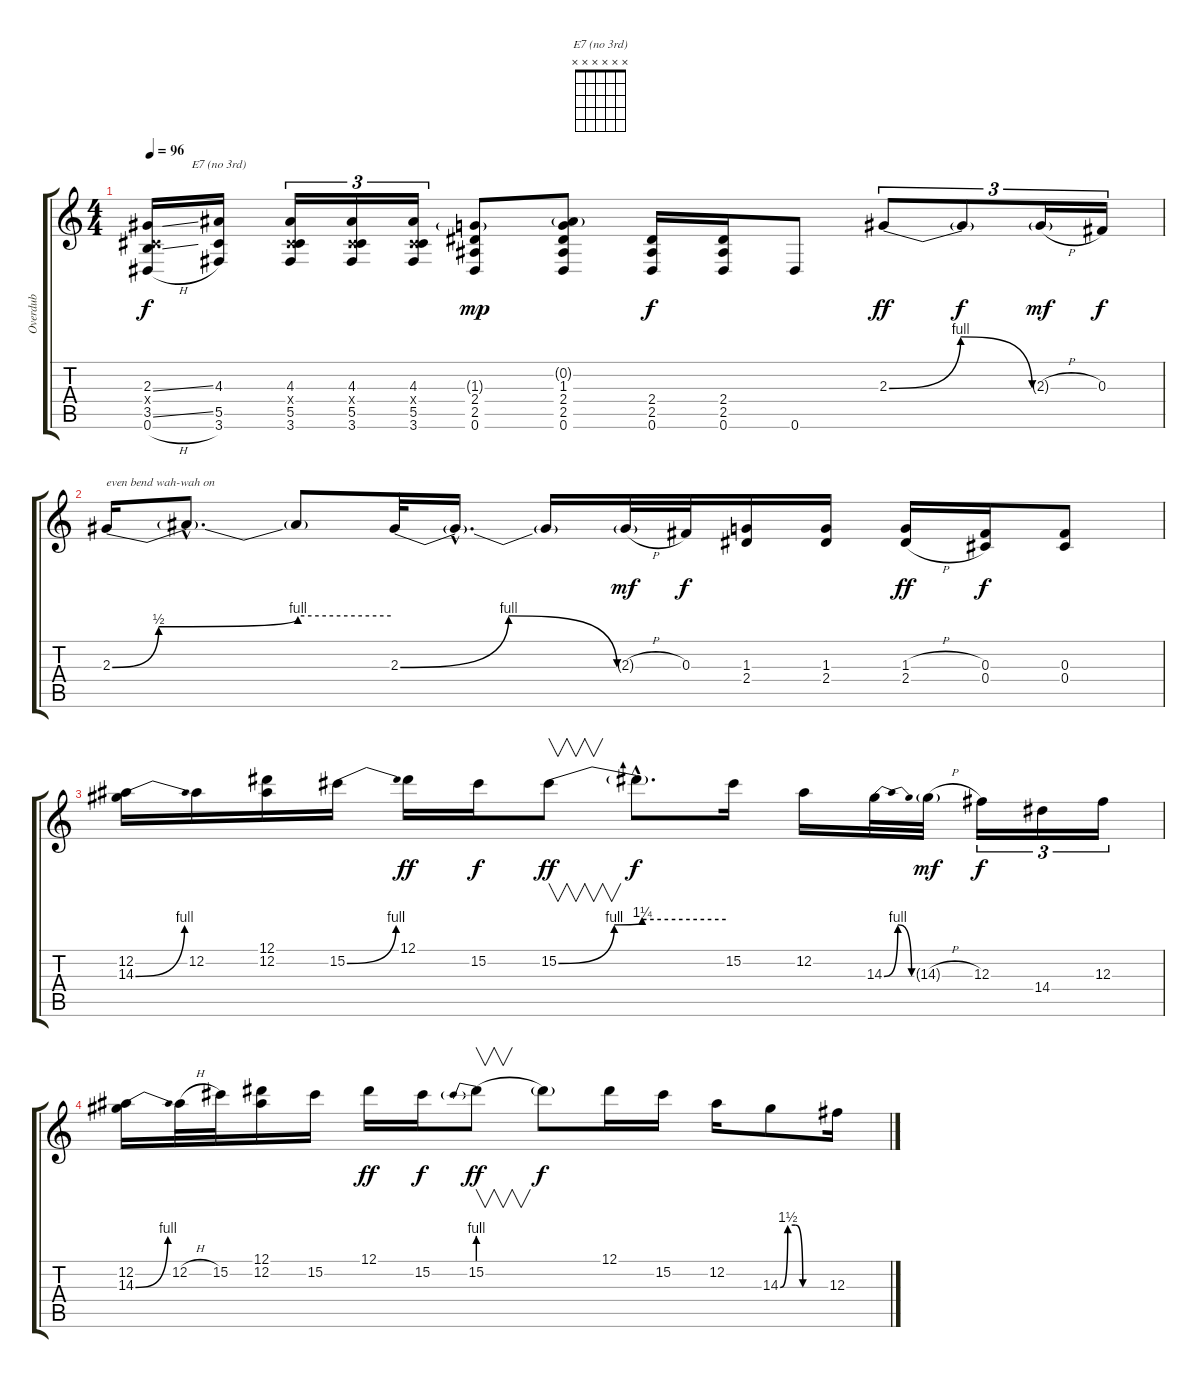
\track ("Overdub" "Overdub") {instrument fretlessbass}
\staff {score tabs}
\tuning (Eb4 Bb3 Gb3 Db3 Ab2 Eb2) {hide}
\chord ("E7 (no 3rd)" x x x x x x) {firstfret 0}
\ts (4 4)
\tempo 96
\clef g2
\ks c
(2.3{ss} 0.4{x} 3.5{ss} 0.6{h}).16{dy f} (4.3 5.5 3.6).16{ch "E7 (no 3rd)"} (4.3 0.4{x} 5.5 3.6).16{tu (3 2)} (4.3 0.4{x} 5.5 3.6).16{tu (3 2)} (4.3 0.4{x} 5.5 3.6).16{tu (3 2)} (1.3{g} 2.4 2.5 0.6).8{dy mp} (0.2{g} 1.3 2.4 2.5 0.6).8 (2.4 2.5 0.6).16{dy f} (2.4 2.5 0.6).16 0.6.8 2.3{be (bendrelease 0 0 10 4 20 4 60 0)}.8{tu (3 2) dy ff} 2.3{t}.8{tu (3 2) dy f} 2.3{h g}.16{tu (3 2) dy mf} 0.3.16{tu (3 2) dy f} |
2.3{be (custom 0 0 10 2 40 4 60 4)}.16{txt "even bend wah-wah on"} 2.3{hac t}.8{d} 2.3{t}.8 2.3{be (bendrelease 0 0 5 4 20 4 60 0)}.32 2.3{hac t}.16{d} 2.3{t}.16 2.3{h g}.32{dy mf} 0.3.32{dy f} (1.3 2.4).16 (1.3 2.4).16 (1.3{h} 2.4{h}).16{dy ff} (0.3 0.4).16{dy f} (0.3 0.4).8 |
(12.2 14.3{be (bend 0 0 60 4)}).16 12.2.16 (12.1 12.2).16 15.2{be (bend 0 0 60 4)}.16 12.1.16{dy ff} 15.2.16{dy f} 15.2{be (custom 0 0 20 4 30 5 60 5)}.8{v dy ff} 15.2{hac t}.8{d dy f} 15.2.16 12.2.16 14.3{be (bendrelease 0 0 15 4 30 4 60 0)}.32 14.3{h g}.32{dy mf} 12.3.16{tu (3 2) dy f} 14.4.16{tu (3 2)} 12.3.16{tu (3 2)} |
(12.2 14.3{be (bend 0 0 60 4)}).16 12.2{h}.32 15.2.32 (12.1 12.2).16 15.2.16 12.1.16{dy ff} 15.2.16{dy f} 15.2{be (prebend 0 4 60 4)}.8{v dy ff} 15.2{t}.8{dy f} 12.1.16 15.2.16 12.2.16 14.3{be (custom 0 0 10 6 20 6 30 0 60 0)}.8 12.3.16
